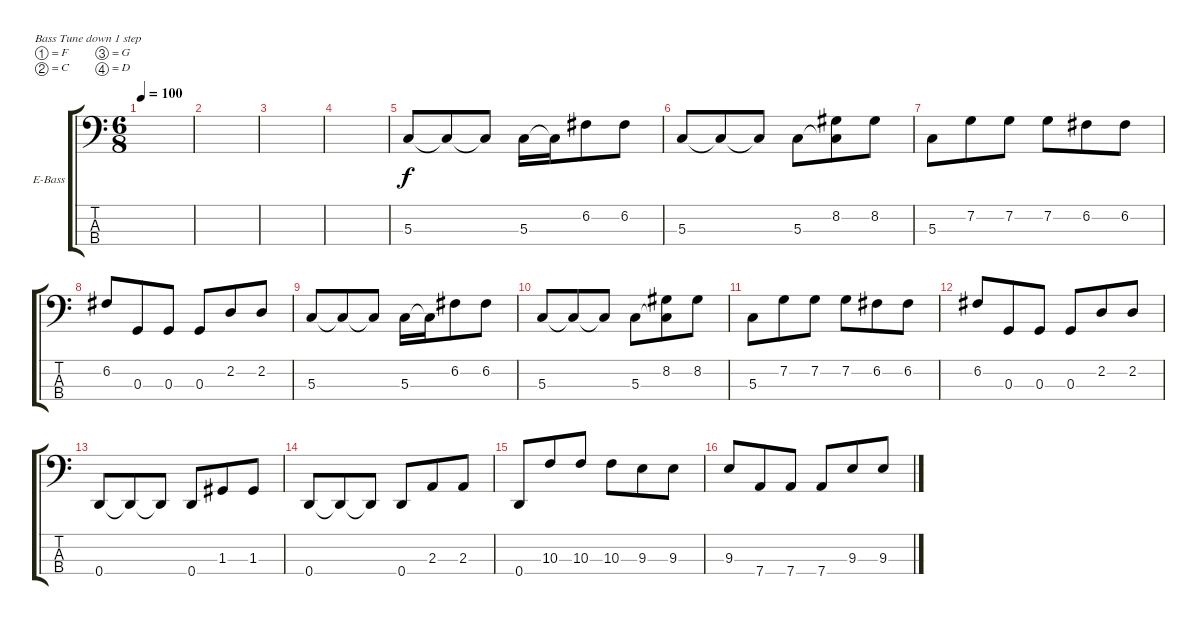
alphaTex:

\defaultSystemsLayout 4
\bracketExtendMode groupsimilarinstruments
\firstSystemTrackNameOrientation horizontal
\otherSystemsTrackNameOrientation horizontal
\track ("Bass" "E-Bass") {instrument electricbassfinger}
\staff {score tabs}
\tuning (F2 C2 G1 D1)
\ts (6 8)
\tempo 100
\clef f4
\ks c
|
|
|
|
5.3.8 5.3{t}.8 5.3{t}.8 5.3.16 5.3{t}.16 6.2.8 6.2.8 |
5.3.8 5.3{t}.8 5.3{t}.8 5.3.8 (5.3{t} 8.2).8 8.2.8 |
5.3.8 7.2.8 7.2.8 7.2.8 6.2.8 6.2.8 |
6.2.8 0.3.8 0.3.8 0.3.8 2.2.8 2.2.8 |
5.3.8 5.3{t}.8 5.3{t}.8 5.3.16 5.3{t}.16 6.2.8 6.2.8 |
5.3.8 5.3{t}.8 5.3{t}.8 5.3.8 (5.3{t} 8.2).8 8.2.8 |
5.3.8 7.2.8 7.2.8 7.2.8 6.2.8 6.2.8 |
6.2.8 0.3.8 0.3.8 0.3.8 2.2.8 2.2.8 |
0.4.8 0.4{t}.8 0.4{t}.8 0.4.8 1.3.8 1.3.8 |
0.4.8 0.4{t}.8 0.4{t}.8 0.4.8 2.3.8 2.3.8 |
0.4.8 10.3.8 10.3.8 10.3.8 9.3.8 9.3.8 |
9.3.8 7.4.8 7.4.8 7.4.8 9.3.8 9.3.8
